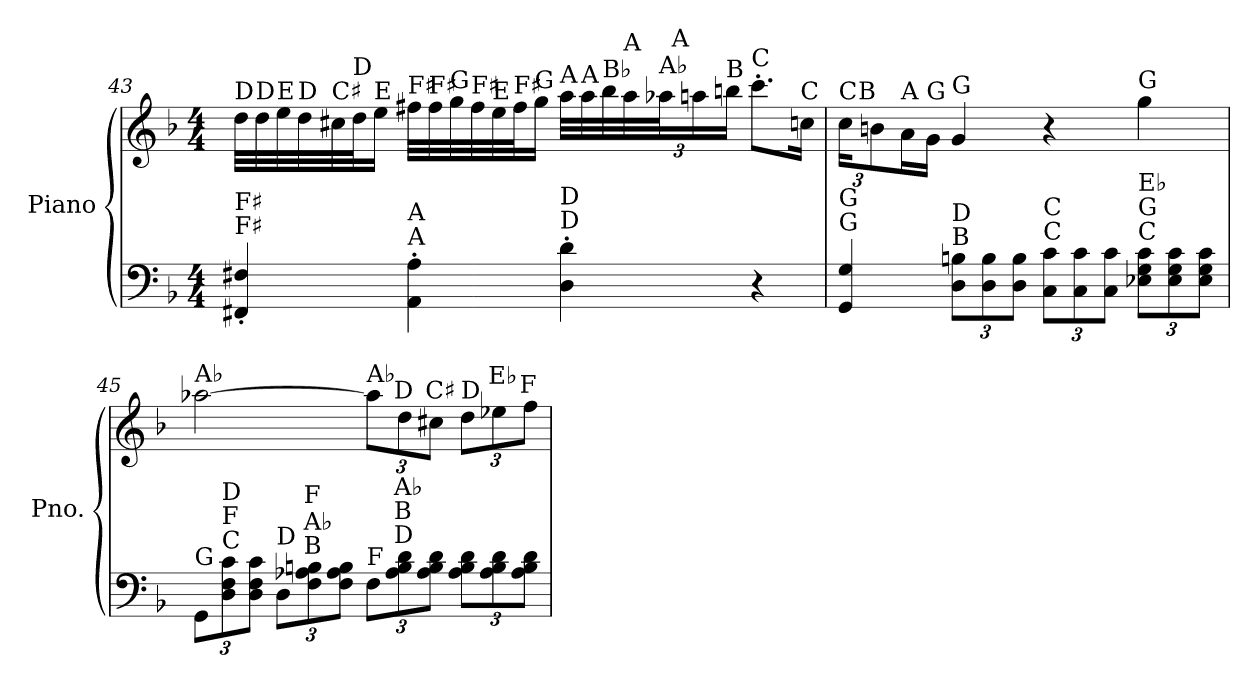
**kern	**kern
*part1	*part1
*staff2	*staff1
*I"Piano	*
*I'Pno.	*
!!LO:LB:g=z
*clefF4	*clefG2
*k[b-]	*k[b-]
*M4/4	*M4/4
=43	=43
!	!LO:TX:a:t=D
!LO:TX:a:t=F♯	!
!LO:TX:a:t=F♯	!
4FF#X/' 4F#X/'	32dd\LLL
!	!LO:TX:a:t=D
.	32dd\
!	!LO:TX:a:t=E
.	32ee\
!	!LO:TX:a:t=D
.	32dd\
!	!LO:TX:a:t=C♯
.	32cc#X\
!	!LO:TX:a:t=D
.	32dd\J
!	!LO:TX:a:t=E
.	16ee\JJ
!	!LO:TX:a:t=F♯
!LO:TX:a:t=A	!
!LO:TX:a:t=A	!
4AA\' 4A\'	32ff#X\LLL
!	!LO:TX:a:t=F♯
.	32ff#\
!	!LO:TX:a:t=G
.	32gg\
!	!LO:TX:a:t=F♯
.	32ff#\
!	!LO:TX:a:t=E
.	32ee\
!	!LO:TX:a:t=F♯
.	32ff#\J
!	!LO:TX:a:t=G
.	16gg\JJ
!	!LO:TX:a:t=A
!LO:TX:a:t=D	!
!LO:TX:a:t=D	!
4D\' 4d\'	32aa\LLL
!	!LO:TX:a:t=A
.	32aa\
!	!LO:TX:a:t=B♭
.	32bb-\
!	!LO:TX:a:t=A
.	32aa\
*	*Xbrackettup
!	!LO:TX:a:t=A♭
.	48aa-X\J
!	!LO:TX:a:t=A
.	24aan\
!	!LO:TX:a:t=B
.	16bbn\JJ
!	!LO:TX:a:t=C
4r	8.ccc'\L
!	!LO:TX:a:t=C
.	16ccn\Jk
!!LO:LB:g=z
=44	=44
!	!LO:TX:a:t=C
!LO:TX:a:t=G	!
!LO:TX:a:t=G	!
4GG/ 4G/	24cc\KL
!	!LO:TX:a:t=B
.	12bn\
!	!LO:TX:a:t=A
.	16a\L
!	!LO:TX:a:t=G
.	16g\JJ
*Xbrackettup	*
!	!LO:TX:a:t=G
!LO:TX:a:t=B	!
!LO:TX:a:t=D	!
12D\ 12Bn\L	4g/
12D\ 12B\	.
12D\ 12B\J	.
!LO:TX:a:t=C	!
!LO:TX:a:t=C	!
12C\ 12c\L	4r
12C\ 12c\	.
12C\ 12c\J	.
!	!LO:TX:a:t=G
!LO:TX:a:t=C	!
!LO:TX:a:t=G	!
!LO:TX:a:t=E♭	!
12E-X\ 12G\ 12c\L	4gg\
12E-\ 12G\ 12c\	.
12E-\ 12G\ 12c\J	.
!!LO:LB:g=z
=45	=45
!	!LO:TX:a:t=A♭
!LO:TX:a:t=G	!
12GG\L	[2aa-X\
!LO:TX:a:t=C	!
!LO:TX:a:t=F	!
!LO:TX:a:t=D	!
12D\ 12F\ 12c\	.
12D\ 12F\ 12c\J	.
!LO:TX:a:t=D	!
12D\L	.
!LO:TX:a:t=B	!
!LO:TX:a:t=A♭	!
!LO:TX:a:t=F	!
12F\ 12A-X\ 12Bn\	.
12F\ 12A-\ 12B\J	.
!	!LO:TX:a:t=A♭
!LO:TX:a:t=F	!
12F\L	12aa-\L]
!	!LO:TX:a:t=D
!LO:TX:a:t=D	!
!LO:TX:a:t=B	!
!LO:TX:a:t=A♭	!
12A-\ 12B\ 12d\	12dd\
!	!LO:TX:a:t=C♯
12A-\ 12B\ 12d\J	12cc#X\J
!	!LO:TX:a:t=D
12A-\ 12B\ 12d\L	12dd\L
!	!LO:TX:a:t=E♭
12A-\ 12B\ 12d\	12ee-X\
!	!LO:TX:a:t=F
12A-\ 12B\ 12d\J	12ff\J
=	=
*-	*-
